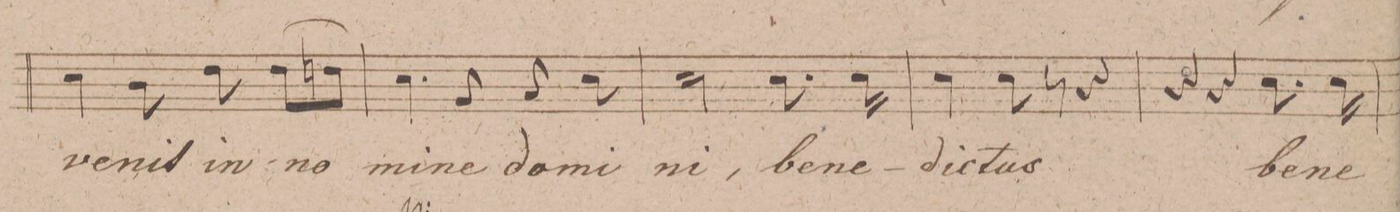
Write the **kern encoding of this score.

**kern	**text	**dynam
*I"Tenore.	*	*
*clefC4	*	*
*k[f#c#g#]	*	*
*M3/4	*	*
4B\	ve-	.
8A\	-nit	.
8c#\	in	.
(>8c#\L	no-	.
8cn\J)	.	.
=33	=33	=33
4.B\	-mi-	.
8F#/	-ne	.
8G#/	do-	.
8B\	-mi-	.
=34	=34	=34
*2\right	*	*
2B\	-ni,	.
8.B\	be-	.
16B\	-ne-	.
=35	=35	=35
4B\	-dic-	.
8B\	-tus	.
8r	.	.
4r	.	.
=36	=36	=36
4r	.	.
4r	.	.
8.B\	be-	.
16B\	-ne-	.
=37	=37	=37
*-	*-	*-
